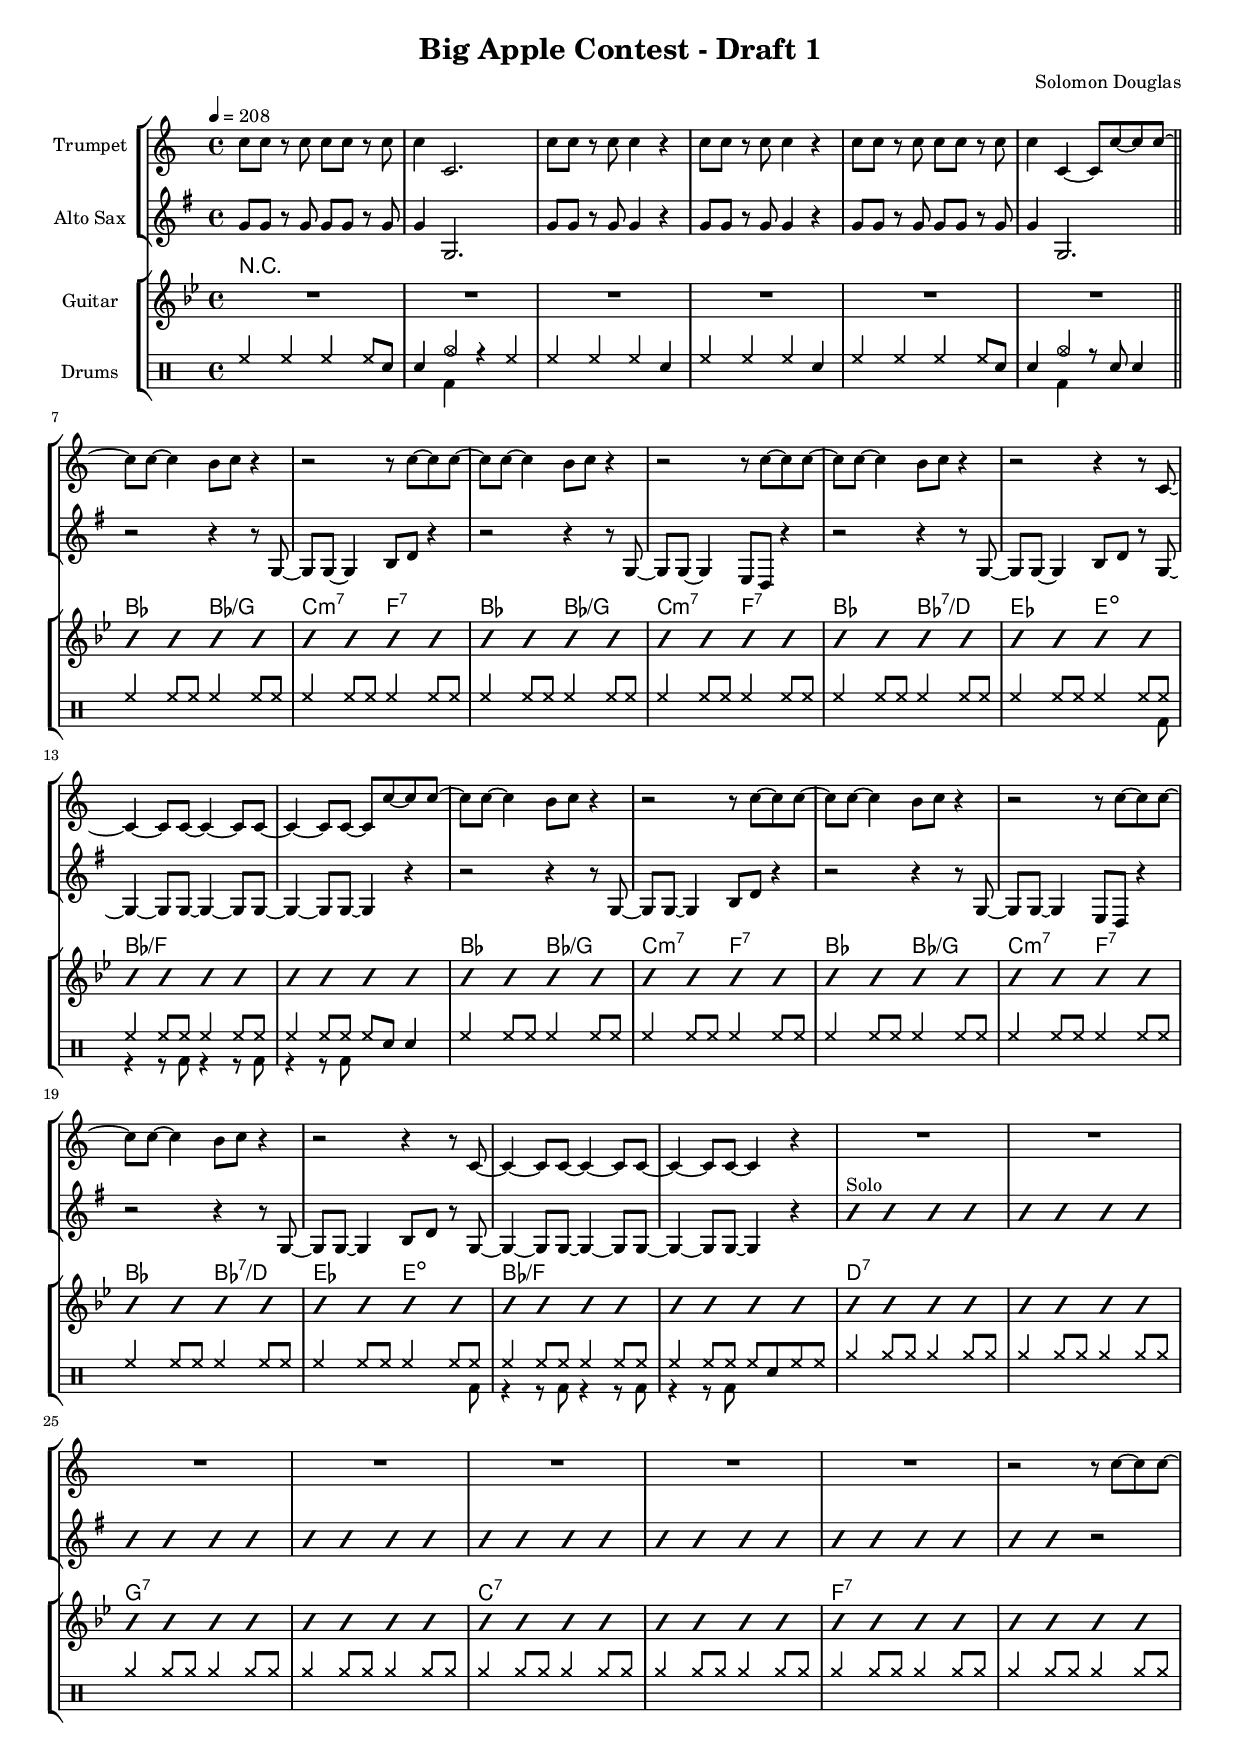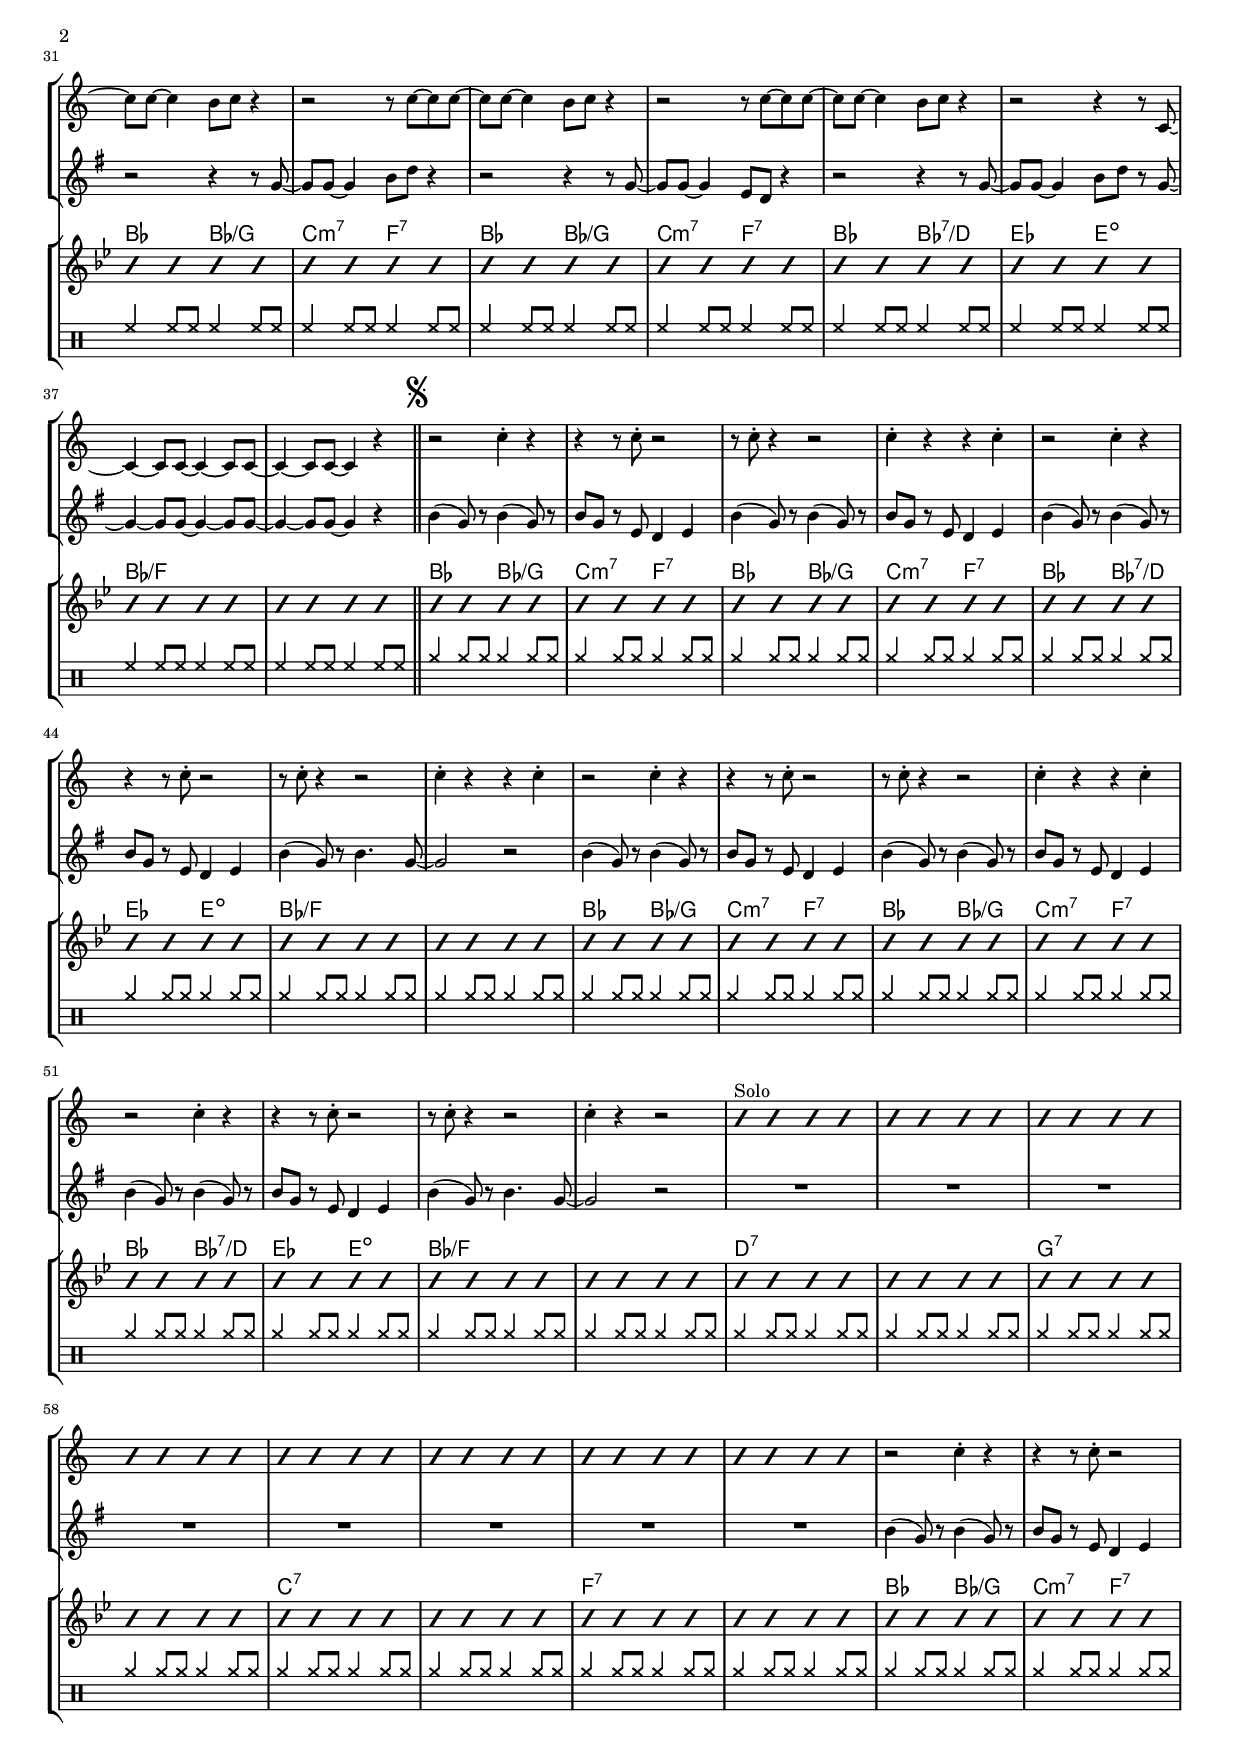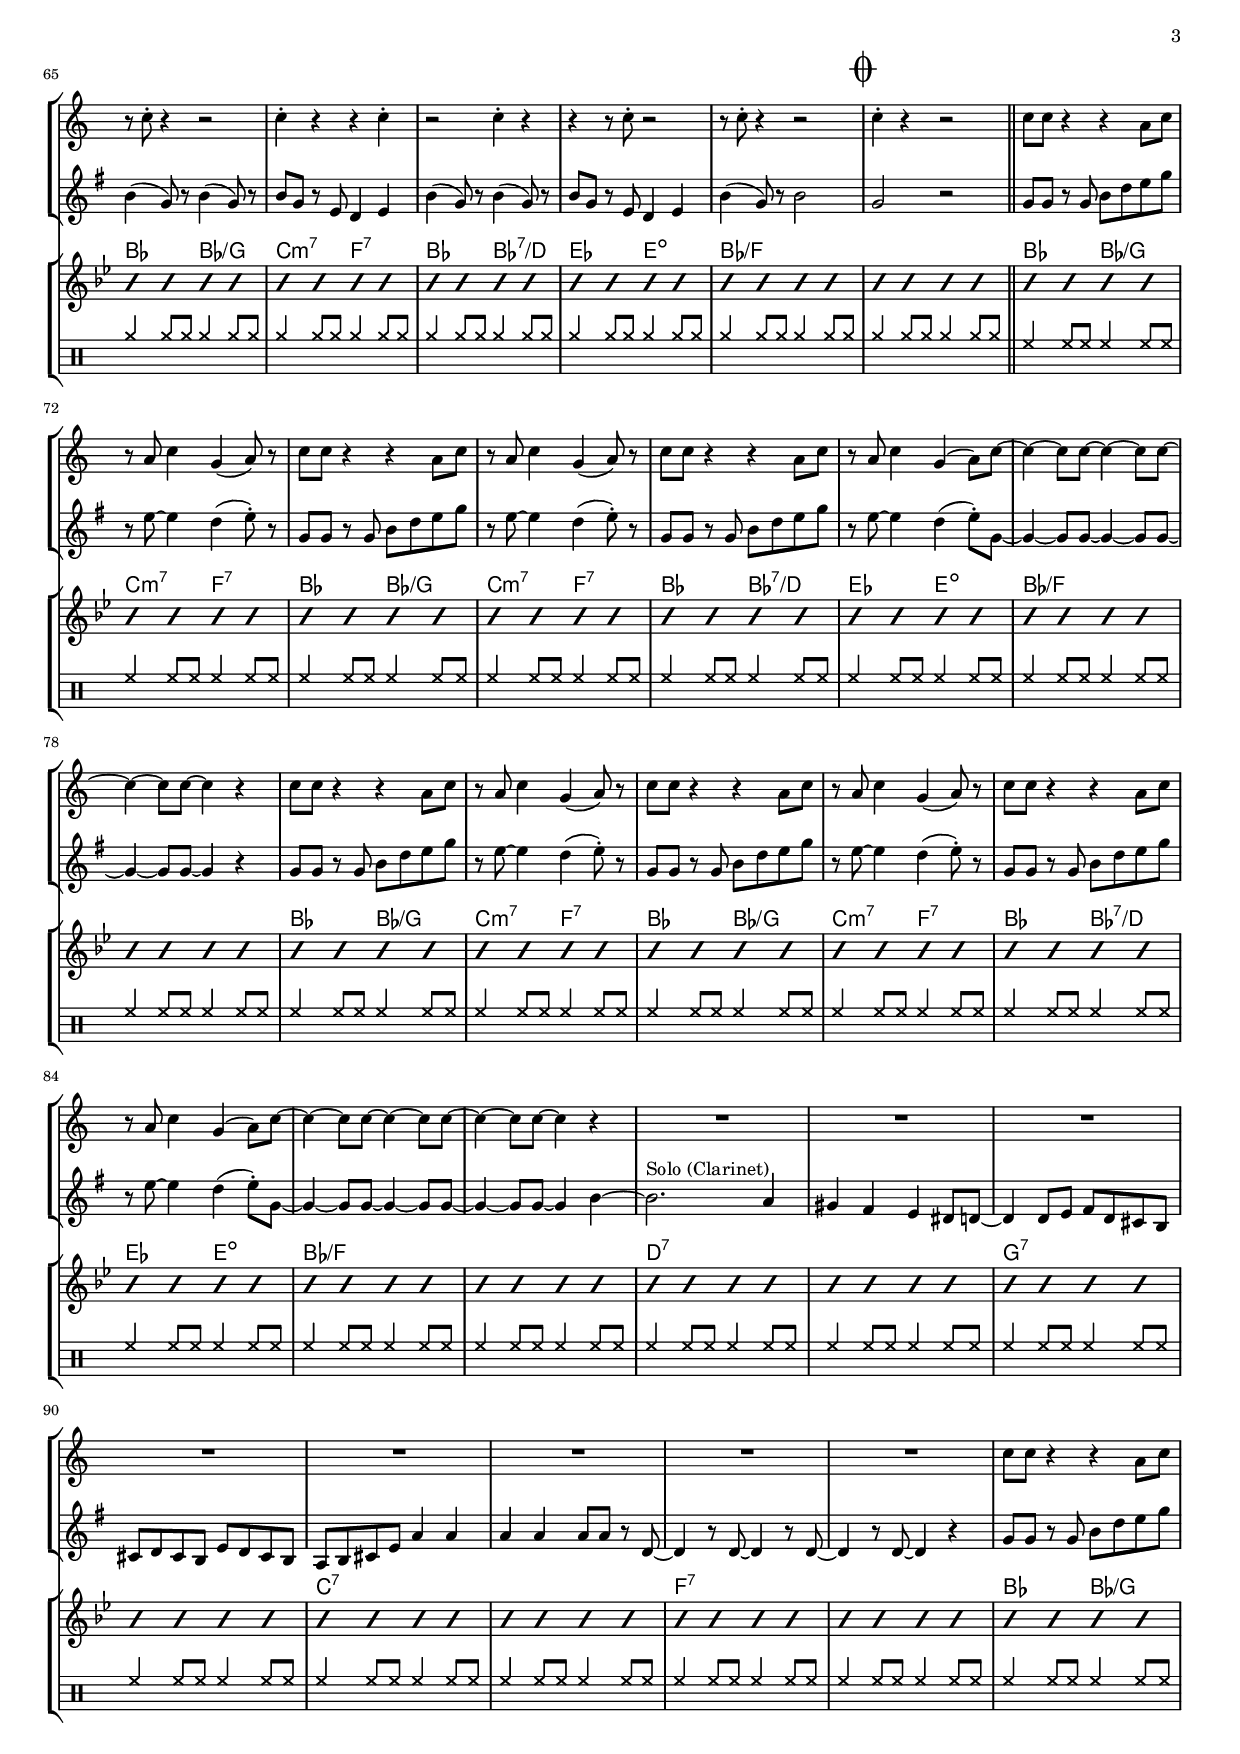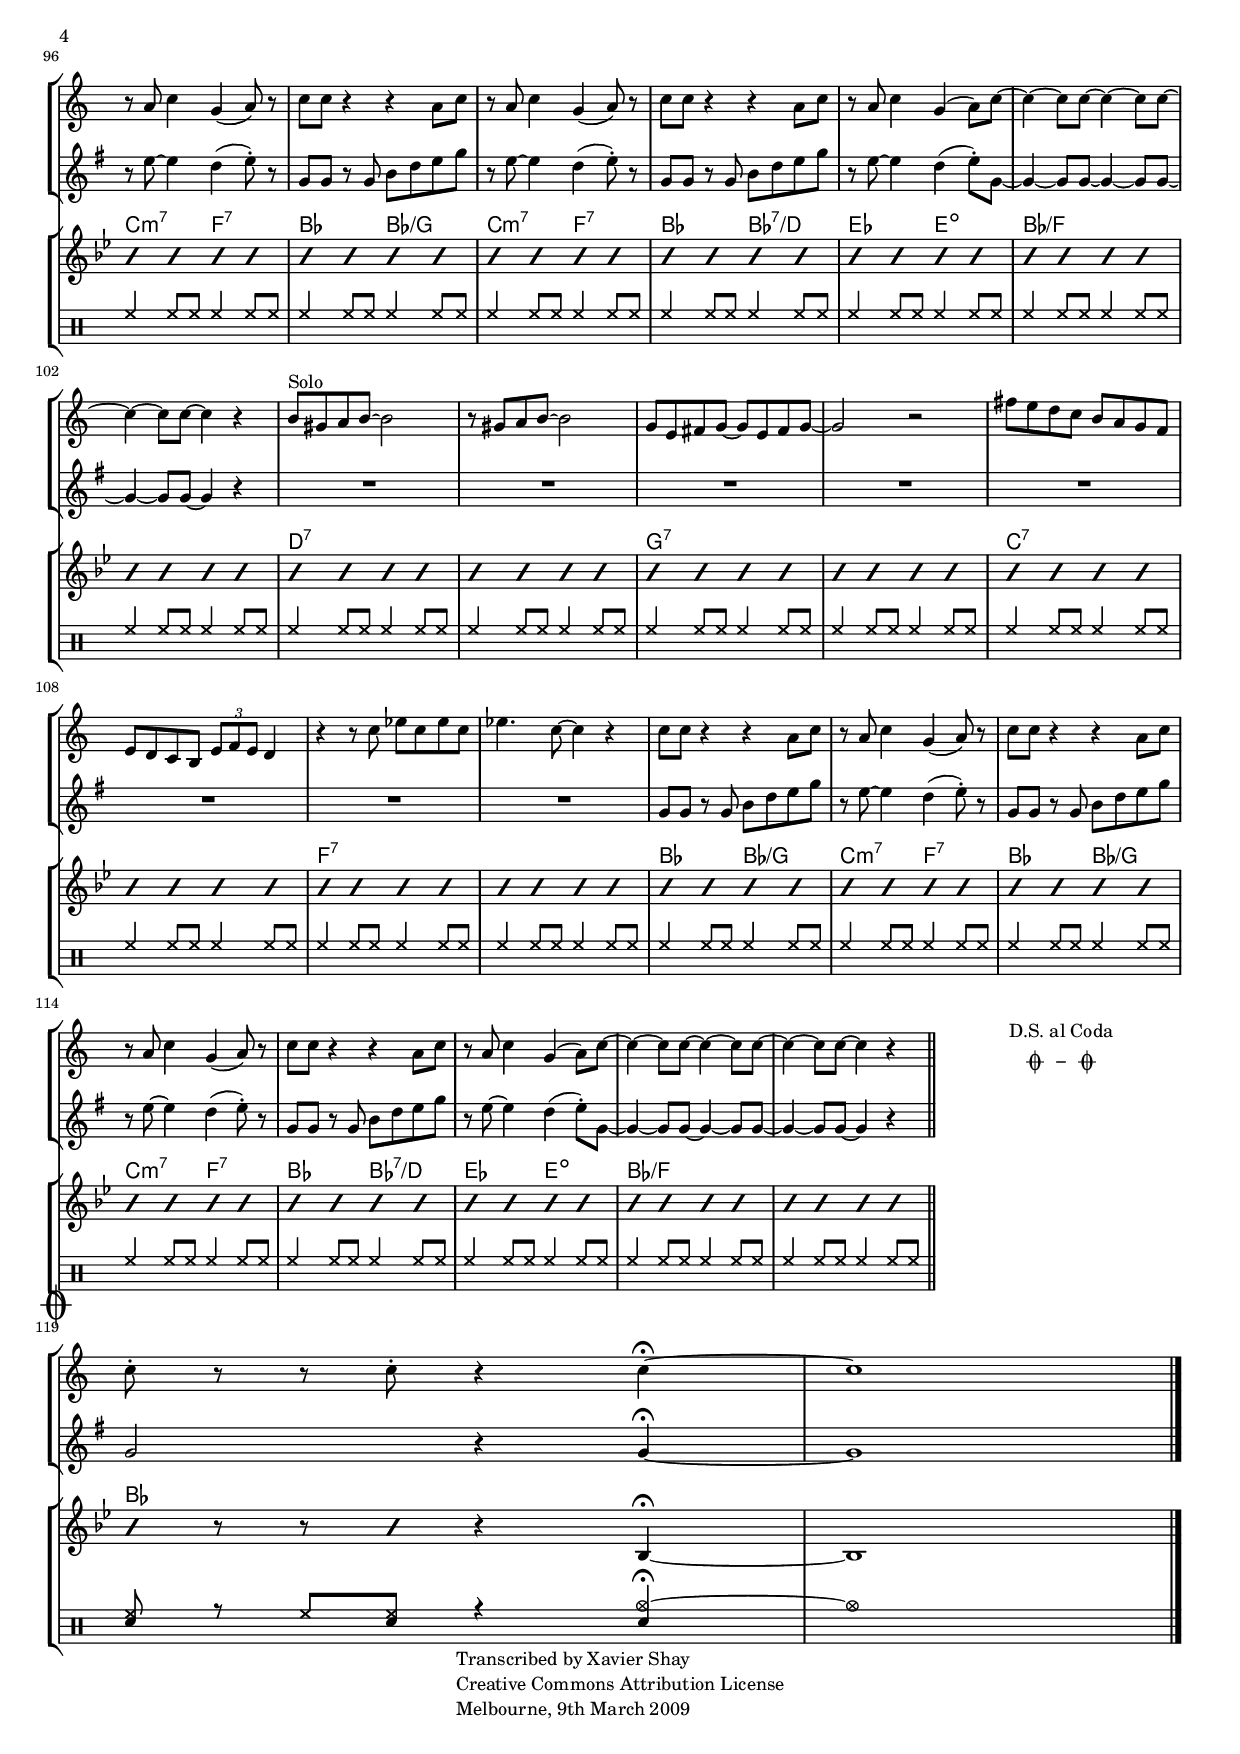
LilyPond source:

\version "2.10.10"
\header {
 title = "Big Apple Contest - Draft 1"
 composer = "Solomon Douglas"
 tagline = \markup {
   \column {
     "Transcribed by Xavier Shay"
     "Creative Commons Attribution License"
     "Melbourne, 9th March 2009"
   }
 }
 texidoc = "Jazz tune for combo
            (horns, guitar, piano, bass, drums)."
}

#(set-global-staff-size 16)

%%%%%%%%%%%% Some macros %%%%%%%%%%%%%%%%%%%

sl = {
 \override NoteHead #'style = #'slash
 \override Stem #'transparent = ##t
}
nsl = {
 \revert NoteHead #'style
 \revert Stem #'transparent
}
cr = \override NoteHead #'style = #'cross
ncr = \revert NoteHead #'style

%% insert chord name style stuff here.

jzchords = { }

%%%%%%%%%%%% Keys'n'thangs %%%%%%%%%%%%%%%%%

global = {
 \time 4/4
}

Key = { \key bes \major }

% ############ Horns ############

% ------ Trumpet ------
trpt = \transpose c d \relative c'' {
 \Key
  \set Score.skipBars = ##t

  \tempo 4 = 208
  bes8 bes r bes bes bes r bes 
  bes4 bes,2. 
  bes'8 bes r bes bes4 r |
  bes8 bes r bes bes4 r |
  bes8 bes r bes bes bes r bes 
  bes4 bes,~ bes8 bes'~ bes bes~ 
  \bar "||"

  % A
  bes bes~ bes4 a8 bes r4 |
  r2 r8 bes8~ bes bes~ |
  bes bes~ bes4 a8 bes r4 |
  r2 r8 bes8~ bes bes~ |
  bes bes~ bes4 a8 bes r4 |
  r2 r4 r8 bes,8~ |
  bes4~ bes8 bes~ bes4~ bes8 bes8~ |
  bes4~ bes8 bes~ bes8 bes'~ bes bes~ |

  bes8 bes~ bes4 a8 bes r4 |
  r2 r8 bes8~ bes bes~ |
  bes bes~ bes4 a8 bes r4 |
  r2 r8 bes8~ bes bes~ |
  bes bes~ bes4 a8 bes r4 |
  r2 r4 r8 bes,8~ |
  bes4~ bes8 bes~ bes4~ bes8 bes8~ |
  bes4~ bes8 bes~ bes4 r |

  R1*7
  r2 r8 bes'~ bes bes~ |

  bes8 bes~ bes4 a8 bes r4 |
  r2 r8 bes8~ bes bes~ |
  bes bes~ bes4 a8 bes r4 |
  r2 r8 bes8~ bes bes~ |
  bes bes~ bes4 a8 bes r4 |
  r2 r4 r8 bes,8~ |
  bes4~ bes8 bes~ bes4~ bes8 bes8~ |
  bes4~ bes8 bes~ bes4 r |

  \bar "||"

  % B
  \mark \markup { \musicglyph #"scripts.segno" }
  \repeat unfold 3 {
    r2 bes'4 -. r4 |
    r4 r8 bes8 -. r2 |
    r8 bes8 -. r4 r2 |
    bes4 -. r4 r4 bes -. |
  }
  r2 bes4 -. r4 |
  r4 r8 bes8 -. r2 |
  r8 bes8 -. r4 r2 |
  bes4 -. r4 r2 |

  \sl
  a4^"Solo" a a a
  a a a a
  a a a a
  a a a a
  a a a a
  a a a a
  a a a a
  a a a a
  \nsl

  \repeat unfold 1 {
    r2 bes4 -. r4 |
    r4 r8 bes8 -. r2 |
    r8 bes8 -. r4 r2 |
    bes4 -. r4 r4 bes -. |
  }
  r2 bes4 -. r4 |
  r4 r8 bes8 -. r2 |
  r8 bes8 -. r4 r2 |
  \once \override Score.RehearsalMark #'font-size = #4
  \mark \markup { \musicglyph #"scripts.coda" }
  
  bes4 -. r4 r2 |

  \bar "||"

  % C
  \repeat unfold 2 {
    bes8 bes8 r4 r g8 bes
    r8 g8 bes4 f( g8) r8
    bes8 bes8 r4 r g8 bes
    r8 g8 bes4 f( g8) r8
    bes8 bes8 r4 r g8 bes
    r8 g8 bes4 f( g8) bes8~ |
    bes4~ bes8 bes~ bes4~ bes8 bes8~ |
    bes4~ bes8 bes~ bes4 r  |
  }

  R1*8
  bes8 bes8 r4 r g8 bes
  r8 g8 bes4 f( g8) r8
  bes8 bes8 r4 r g8 bes
  r8 g8 bes4 f( g8) r8
  bes8 bes8 r4 r g8 bes
  r8 g8 bes4 f( g8) bes8~ |
  bes4~ bes8 bes~ bes4~ bes8 bes8~ |
  bes4~ bes8 bes~ bes4 r  |

  a8^"Solo" fis g a~ a2 |
  r8 fis g a~ a2 |
  f8 d e f~ f d e f~ |
  f2 r |
  e'8 d c bes a g f ees |
  d c bes a \times 2/3 { d ees d } c4 |
  r4 r8 bes' des bes des bes |
  des4. bes8~ bes4 r4 |

  bes8 bes8 r4 r g8 bes |
  r8 g8 bes4 f( g8) r8 |
  bes8 bes8 r4 r g8 bes |
  r8 g8 bes4 f( g8) r8 |
  bes8 bes8 r4 r g8 bes |
  r8 g8 bes4 f( g8) bes8~ |
  bes4~ bes8 bes~ bes4~ bes8 bes8~ |
  bes4~ bes8 bes~ bes4 r  |
  \bar "||"

  \cadenzaOn 
  \stopStaff
     \once \override TextScript #'word-space = #1.5
        \once \override TextScript #'X-offset = #8
        \once \override TextScript #'Y-offset = #1.5
        | s1*0^\markup { \center-column { "D.S. al Coda" \line { \musicglyph #"scripts.coda" \musicglyph #"scripts.tenuto" \musicglyph #"scripts.coda"} } }
        
        % Increasing the unfold counter will expand the staff-free space
        \repeat unfold 4 {
          s4 s4 s4 s4
          \bar ""
        }
        % Resume bar count and show staff lines again
     \startStaff
   \cadenzaOff
  
  \break
  \once \override Score.RehearsalMark #'extra-offset = #'( -8.42 . 1.75 )
   
 \once \override Score.RehearsalMark #'font-size = #5
 \mark \markup { \musicglyph #"scripts.coda" }
 bes8 -. r r bes -. r4 bes4~\fermata |
 bes1
 \bar "|."
}
trpharmony = \transpose c' d {
 \jzchords
}
trumpet = {
 \global
 \set Staff.instrumentName = #"Trumpet"
 \clef treble
 <<
   \trpt
 >>
}

% ------ Alto Saxophone ------
alto = \transpose c a \relative c' {
 \Key
 bes8 bes r bes bes bes r bes 
 bes4 bes,2. 
 bes'8 bes r bes bes4 r |
 bes8 bes r bes bes4 r |
 bes8 bes r bes bes bes r bes 
 bes4 bes,2. |

 % A
 \repeat unfold 2 {
   r2 r4 r8 bes8~ |
   bes8 bes~ bes4 d8 f r4 |
   r2 r4 r8 bes,8~ |
   bes8 bes~ bes4 g8 f r4 |
   r2 r4 r8 bes8~ |
   bes8 bes~ bes4 d8 f r8 bes,8~ |
   bes4~ bes8 bes~ bes4~ bes8 bes8~ |
   bes4~ bes8 bes~ bes4 r  |
 }
 \sl d'^"Solo" d d d
 d d d d
 d d d d
 d d d d
 d d d d
 d d d d
 d d d d
 d d
 \nsl
 r2

 r2 r4 r8 bes8~ |
 bes8 bes~ bes4 d8 f r4 |
 r2 r4 r8 bes,8~ |
 bes8 bes~ bes4 g8 f r4 |
 r2 r4 r8 bes8~ |
 bes8 bes~ bes4 d8 f r8 bes,8~ |
 bes4~ bes8 bes~ bes4~ bes8 bes8~ |
 bes4~ bes8 bes~ bes4 r  |

 % B
 \repeat unfold 3 {
   d4( bes8) r d4( bes8) r |
   d8 bes r g f4 g |
 }
 d'4( bes8) r d4. bes8~ |
 bes2 r2 |
 \repeat unfold 3 {
   d4( bes8) r d4( bes8) r |
   d8 bes r g f4 g |
 }
 d'4( bes8) r d4. bes8~ |
 bes2 r2 |

 R1*8
 \repeat unfold 3 {
   d4( bes8) r d4( bes8) r |
   d8 bes r g f4 g |
 }
 d'4( bes8) r d2 |
 bes2 r2 |

 % C
 \repeat unfold 2 {
   bes8 bes r bes d f g bes
   r8 g8~ g4 f4( g8 -.) r8 |
   bes,8 bes r bes d f g bes
   r8 g8~ g4 f4( g8 -.) r8 |
   bes,8 bes r bes d f g bes
   r8 g8~ g4 f4( g8 -.) bes,8~ |
   bes4~ bes8 bes~ bes4~ bes8 bes8~ |
 }
 \alternative {
   { bes4~ bes8 bes~ bes4 r  | }
   { bes4~ bes8 bes~ bes4 d4~  | }
 }
 d2.^"Solo (Clarinet)" c4
 b a g fis8 f~ |
 f4 f8 g a f e d |
 e f e d g f e d |
 c d e g c4 c |
 c c c8 c r8 f,~ |
 f4 r8 f8~ f4 r8 f8~ |
 f4 r8 f8~ f4 r4 |

 bes8 bes r bes d f g bes
 r8 g8~ g4 f4( g8 -.) r8 |
 bes,8 bes r bes d f g bes
 r8 g8~ g4 f4( g8 -.) r8 |
 bes,8 bes r bes d f g bes
 r8 g8~ g4 f4( g8 -.) bes,8~ |
 bes4~ bes8 bes~ bes4~ bes8 bes8~ |
 bes4~ bes8 bes~ bes4 r  |

 R1*8
 bes8 bes r bes d f g bes
 r8 g8~ g4 f4( g8 -.) r8 |
 bes,8 bes r bes d f g bes
 r8 g8~ g4 f4( g8 -.) r8 |
 bes,8 bes r bes d f g bes
 r8 g8~ g4 f4( g8 -.) bes,8~ |
 bes4~ bes8 bes~ bes4~ bes8 bes8~ |
 bes4~ bes8 bes~ bes4 r  |

  \cadenzaOn 
  \stopStaff
     \once \override TextScript #'word-space = #1.5
        % Increasing the unfold counter will expand the staff-free space
        \repeat unfold 4 {
          s4 s4 s4 s4
          \bar ""
        }
     \startStaff
   \cadenzaOff

 % Coda
 bes2 r4 bes4~\fermata |
 bes1
}
altoharmony = \transpose c' a \chordmode {
 \jzchords
}
altosax = {
 \global
 \set Staff.instrumentName = #"Alto Sax"
 \clef treble
 <<
   \alto
 >>
}

% ############ Rhythm Section #############

% ------ Guitar ------
gtr = \relative c'' {
 \Key
\set Score.skipBars = ##t
 R1 * 6
 \sl 
 % A
 \repeat unfold 32 { bes4 bes bes bes }

 % B
 \repeat unfold 32 { bes4 bes bes bes }

 % C
 \repeat unfold 32 { bes4 bes bes bes }
 \repeat unfold 16 { bes4 bes bes bes }

  \cadenzaOn 
  \stopStaff
     \once \override TextScript #'word-space = #1.5
        % Increasing the unfold counter will expand the staff-free space
        \repeat unfold 4 {
          s4 s4 s4 s4
          \bar ""
        }
     \startStaff
   \cadenzaOff

 bes8 r r bes r4 \nsl bes,4~\fermata |
 bes1
}
gtrharmony = \chordmode {
 \jzchords
 R1 * 6
 \repeat unfold 3 {
   bes2 bes/g c:min7 f:7
   bes bes/g c:min7 f:7
   bes bes:7/d ees e:dim
   bes1/f s1
   bes2 bes/g c:min7 f:7
   bes bes/g c:min7 f:7
   bes bes:7/d ees e:dim
   bes1/f s1

   d:7 s1 g:7 s1 c:7 s1 f:7 s1

   bes2 bes/g c:min7 f:7
   bes bes/g c:min7 f:7
   bes bes:7/d ees e:dim
   bes1/f s1
 }

 d:7 s1 g:7 s1 c:7 s1 f:7 s1

 bes2 bes/g c:min7 f:7
 bes bes/g c:min7 f:7
 bes bes:7/d ees e:dim
 bes1/f s1

  \repeat unfold 4 {
    s4 s4 s4 s4
    \bar ""
  }

 bes1 s1
}
guitar = {
 \global
 \set Staff.instrumentName = #"Guitar"
 \clef treble
 <<
   \gtr
 >>
}

% ------ Drums ------
jazzHats = \drummode { hh4 hh8 hh hh4 hh8 hh }
jazzRide = \drummode { cymr4 cymr8 cymr cymr4 cymr8 cymr }
up = \drummode {
 hh4 hh hh hh8 sn
 sn4 cymc r hh
 hh4 hh hh sn
 hh4 hh hh sn
 hh4 hh hh hh8 sn
 sn4 cymc r8 sn sn4

 % A
 \repeat unfold 7 { \jazzHats }
 hh4 hh8 hh hh8 sn8 sn4

 \repeat unfold 7 { \jazzHats }
 hh4 hh8 hh hh8 sn8 hh8 hh 

 \repeat unfold 8 { \jazzRide }
 \repeat unfold 8 { \jazzHats }

 \repeat unfold 32 { \jazzRide }

 \repeat unfold 32 { \jazzHats }
 \repeat unfold 16 { \jazzHats }

  \stopStaff
     \once \override TextScript #'word-space = #1.5
        % Increasing the unfold counter will expand the staff-free space
        \repeat unfold 4 {
          s4 s4 s4 s4
          \bar ""
        }
     \startStaff
   \cadenzaOff

 <hh sn>8 r hh <hh sn> r4 <sn cymc~>\fermata |
 cymc1
}

down = \drummode {
 s1 
 s4 bd s2
 s1 
 s1 
 s1 
 s4 bd4 s2

 % A
 s1 * 5
 s2 s4 s8 bd
 r4 r8 bd r4 r8 bd
 r4 r8 bd s2

 s1 * 5
 s2 s4 s8 bd
 r4 r8 bd r4 r8 bd
 r4 r8 bd s2
}

drumContents = {
 \global
 <<
   \set DrumStaff.instrumentName = #"Drums"
   \new DrumVoice { \voiceOne \up }
   \new DrumVoice { \voiceTwo \down }
 >>
}

%%%%%%%%% It All Goes Together Here %%%%%%%%%%%%%%%%%%%%%%

\score {
 <<
   \new StaffGroup = "horns" <<
     \new Staff = "trumpet" \trumpet
     \new ChordNames = "altochords" \altoharmony
     \new Staff = "altosax" \altosax
%     \new ChordNames = "barichords" \bariharmony
%     \new Staff = "barisax" \barisax
   >>

   \new StaffGroup = "rhythm" <<
     \new ChordNames = "chords" \gtrharmony
     \new Staff = "guitar" \guitar
     \new DrumStaff { \drumContents }
   >>
 >>

 \layout {
   \context { \RemoveEmptyStaffContext }
   \context {
     \Score
     \override BarNumber #'padding = #3
     \override RehearsalMark #'padding = #2
     skipBars = ##t
   }
 }

 \midi {
     \context {
       \Score
       tempoWholesPerMinute = #(ly:make-moment 220 4)
     }
 }
}

